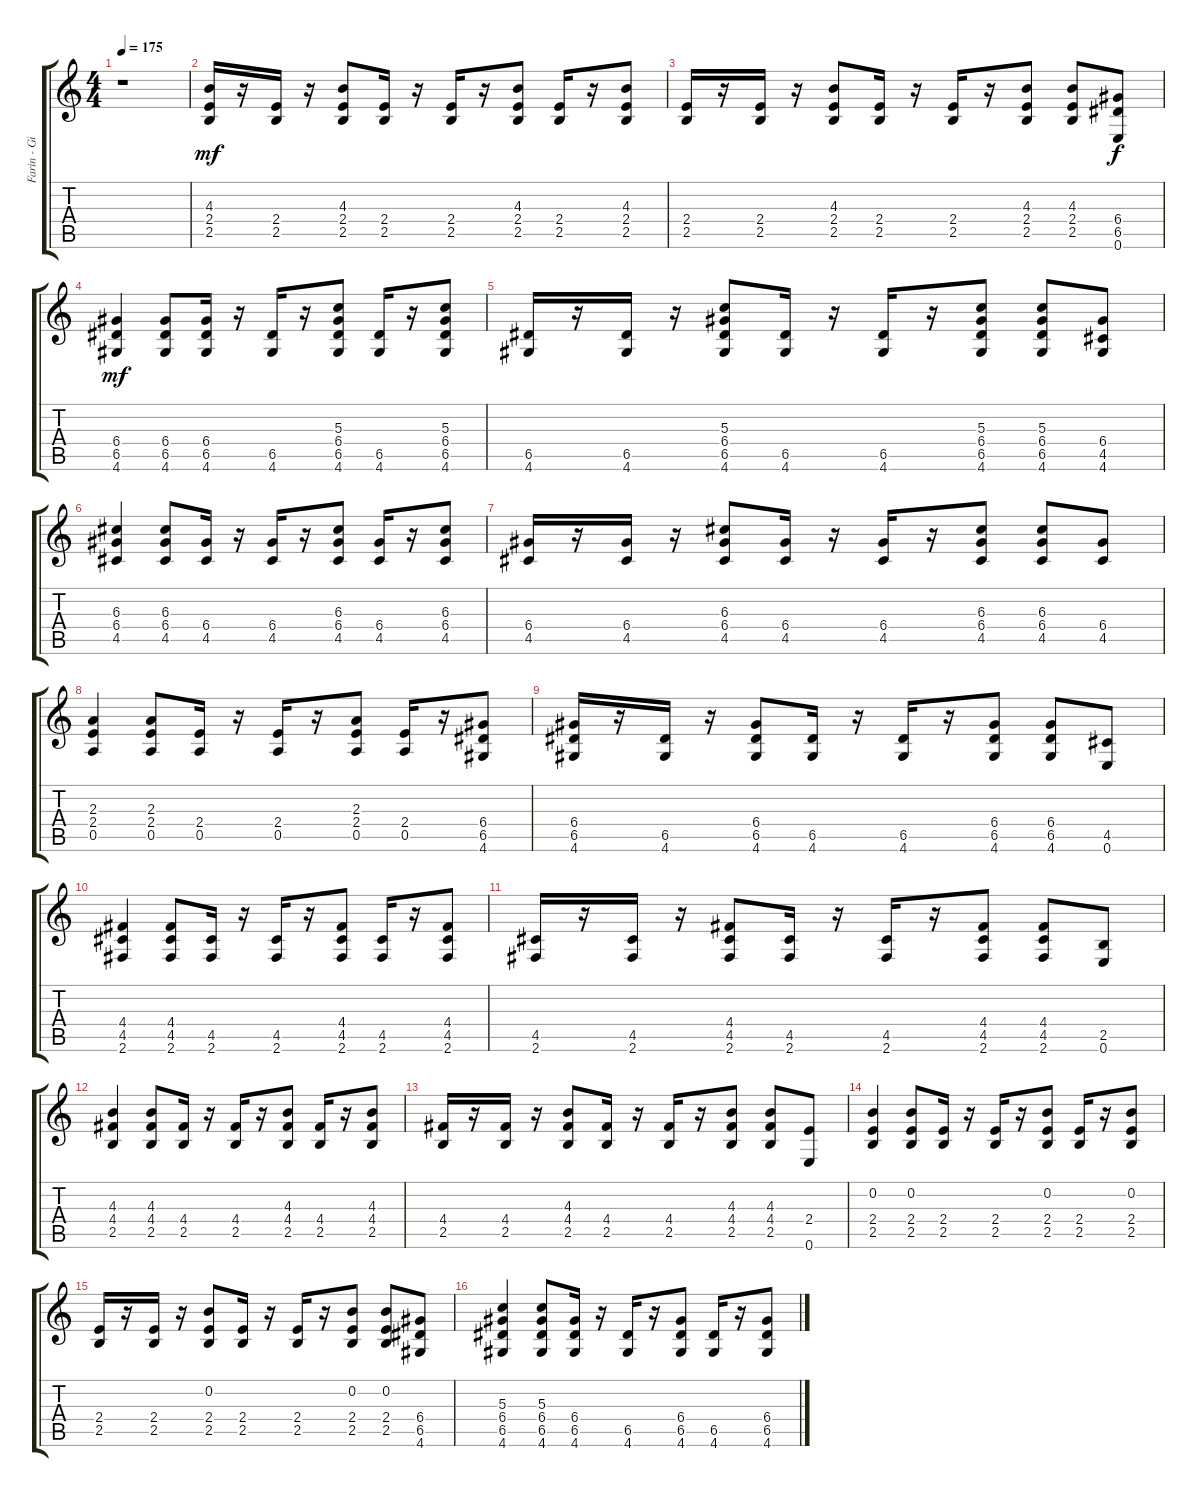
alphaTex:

\track ("Farin - Gitarre 1/Intro" "Farin - Gi") {instrument overdrivenguitar}
\staff {score tabs}
\tuning (E4 B3 G3 D3 A2 E2) {hide}
\ts (4 4)
\tempo 175
\clef g2
\ks c
r.1{dy mf instrument overdrivenguitar} |
(4.3 2.4 2.5).16 r.16 (2.4 2.5).16 r.16 (4.3 2.4 2.5).8 (2.4 2.5).16 r.16 (2.4 2.5).16 r.16 (4.3 2.4 2.5).8 (2.4 2.5).16 r.16 (4.3 2.4 2.5).8 |
(2.4 2.5).16 r.16 (2.4 2.5).16 r.16 (4.3 2.4 2.5).8 (2.4 2.5).16 r.16 (2.4 2.5).16 r.16 (4.3 2.4 2.5).8 (4.3 2.4 2.5).8 (6.4 6.5 0.6).8{dy f} |
(6.4 6.5 4.6).4{dy mf} (6.4 6.5 4.6).8 (6.4 6.5 4.6).16 r.16 (6.5 4.6).16 r.16 (5.3 6.4 6.5 4.6).8 (6.5 4.6).16 r.16 (5.3 6.4 6.5 4.6).8 |
(6.5 4.6).16 r.16 (6.5 4.6).16 r.16 (5.3 6.4 6.5 4.6).8 (6.5 4.6).16 r.16 (6.5 4.6).16 r.16 (5.3 6.4 6.5 4.6).8 (5.3 6.4 6.5 4.6).8 (6.4 4.5 4.6).8 |
(6.3 6.4 4.5).4 (6.3 6.4 4.5).8 (6.4 4.5).16 r.16 (6.4 4.5).16 r.16 (6.3 6.4 4.5).8 (6.4 4.5).16 r.16 (6.3 6.4 4.5).8 |
(6.4 4.5).16 r.16 (6.4 4.5).16 r.16 (6.3 6.4 4.5).8 (6.4 4.5).16 r.16 (6.4 4.5).16 r.16 (6.3 6.4 4.5).8 (6.3 6.4 4.5).8 (6.4 4.5).8 |
(2.3 2.4 0.5).4 (2.3 2.4 0.5).8 (2.4 0.5).16 r.16 (2.4 0.5).16 r.16 (2.3 2.4 0.5).8 (2.4 0.5).16 r.16 (6.4 6.5 4.6).8 |
(6.4 6.5 4.6).16 r.16 (6.5 4.6).16 r.16 (6.4 6.5 4.6).8 (6.5 4.6).16 r.16 (6.5 4.6).16 r.16 (6.4 6.5 4.6).8 (6.4 6.5 4.6).8 (4.5 0.6).8 |
(4.4 4.5 2.6).4 (4.4 4.5 2.6).8 (4.5 2.6).16 r.16 (4.5 2.6).16 r.16 (4.4 4.5 2.6).8 (4.5 2.6).16 r.16 (4.4 4.5 2.6).8 |
(4.5 2.6).16 r.16 (4.5 2.6).16 r.16 (4.4 4.5 2.6).8 (4.5 2.6).16 r.16 (4.5 2.6).16 r.16 (4.4 4.5 2.6).8 (4.4 4.5 2.6).8 (2.5 0.6).8 |
(4.3 4.4 2.5).4 (4.3 4.4 2.5).8 (4.4 2.5).16 r.16 (4.4 2.5).16 r.16 (4.3 4.4 2.5).8 (4.4 2.5).16 r.16 (4.3 4.4 2.5).8 |
(4.4 2.5).16 r.16 (4.4 2.5).16 r.16 (4.3 4.4 2.5).8 (4.4 2.5).16 r.16 (4.4 2.5).16 r.16 (4.3 4.4 2.5).8 (4.3 4.4 2.5).8 (2.4 0.6).8 |
(0.2 2.4 2.5).4 (0.2 2.4 2.5).8 (2.4 2.5).16 r.16 (2.4 2.5).16 r.16 (0.2 2.4 2.5).8 (2.4 2.5).16 r.16 (0.2 2.4 2.5).8 |
(2.4 2.5).16 r.16 (2.4 2.5).16 r.16 (0.2 2.4 2.5).8 (2.4 2.5).16 r.16 (2.4 2.5).16 r.16 (0.2 2.4 2.5).8 (0.2 2.4 2.5).8 (6.4 6.5 4.6).8 |
(5.3 6.4 6.5 4.6).4 (5.3 6.4 6.5 4.6).8 (6.4 6.5 4.6).16 r.16 (6.5 4.6).16 r.16 (6.4 6.5 4.6).8 (6.5 4.6).16 r.16 (6.4 6.5 4.6).8
